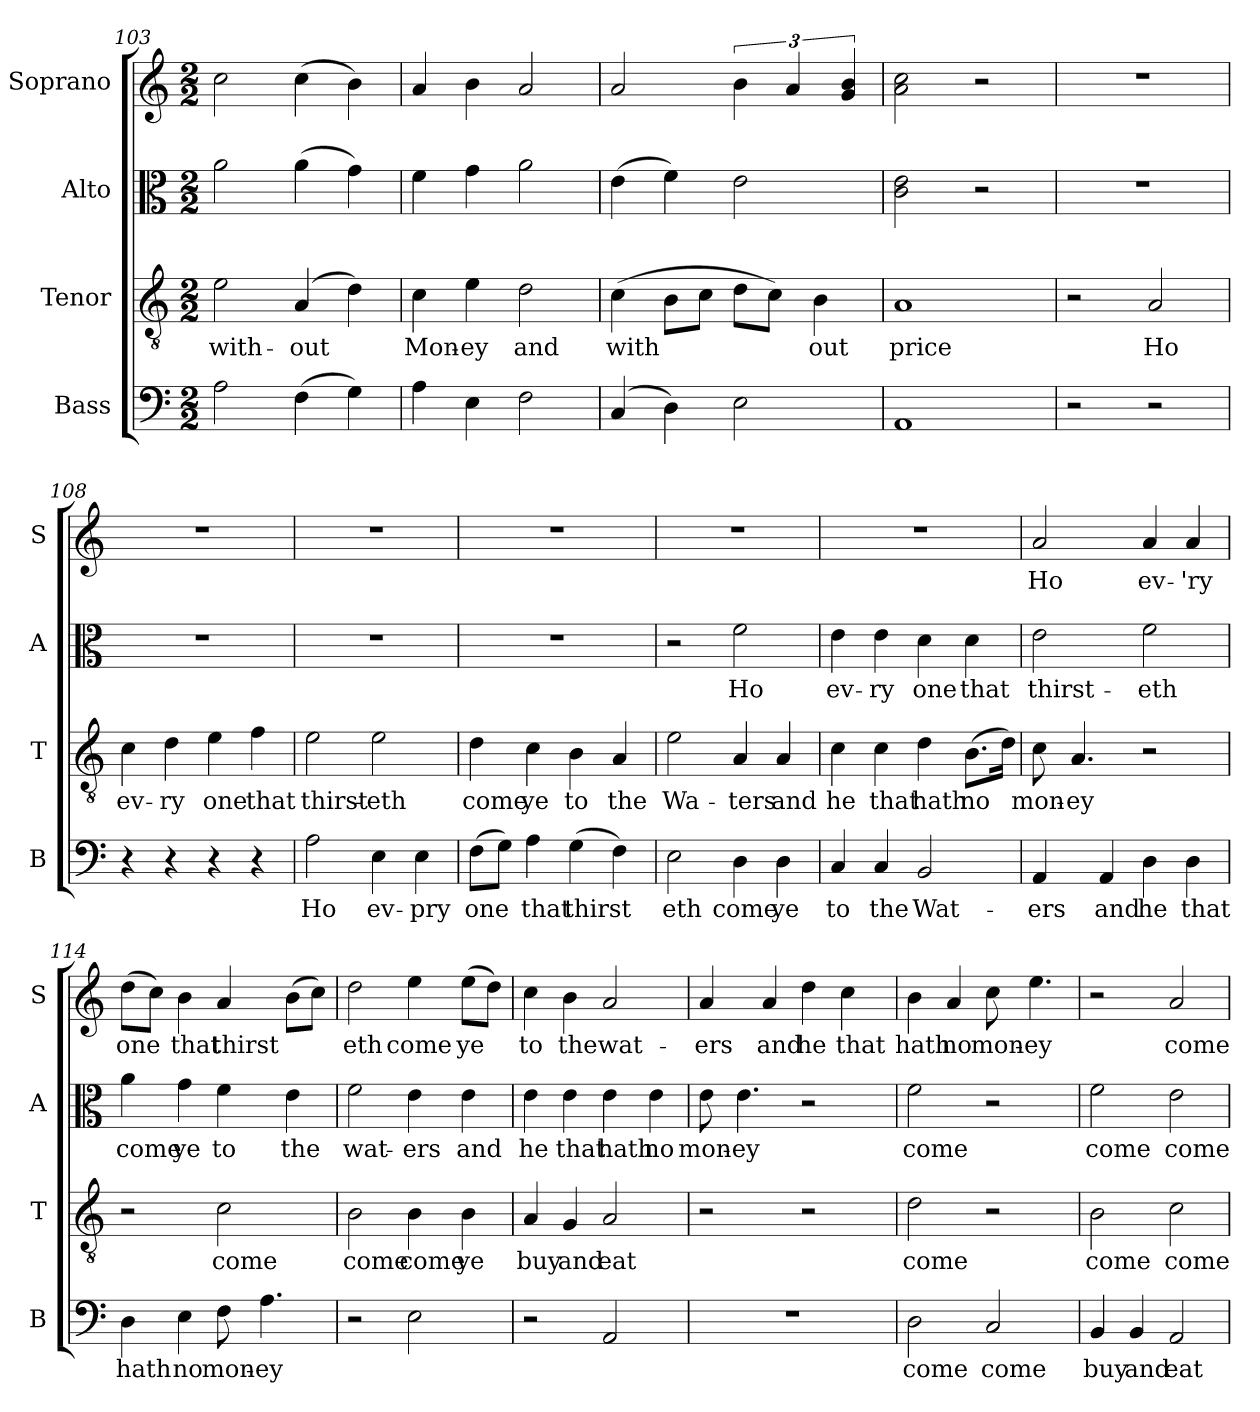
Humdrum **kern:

**kern	**text	**kern	**text	**kern	**text	**kern	**text
*part4	*part4	*part3	*part3	*part2	*part2	*part1	*part1
*staff4	*staff4	*staff3	*staff3	*staff2	*staff2	*staff1	*staff1
*I"Bass	*	*I"Tenor	*	*I"Alto	*	*I"Soprano	*
*I'B	*	*I'T	*	*I'A	*	*I'S	*
*clefF4	*	*clefGv2	*	*clefC3	*	*clefG2	*
*k[]	*	*k[]	*	*k[]	*	*k[]	*
*C:	*	*C:	*	*C:	*	*C:	*
*M2/2	*	*M2/2	*	*M2/2	*	*M2/2	*
=103	=103	=103	=103	=103	=103	=103	=103
2A\	.	2e\	with-	2a\	.	2cc\	.
(4F\	.	(4A/	-out	(4a\	.	(4cc\	.
4G\)	.	4d\)	.	4g\)	.	4b\)	.
!!LO:PB:g=z
=104	=104	=104	=104	=104	=104	=104	=104
4A\	.	4c\	Mon-	4f\	.	4a/	.
4E\	.	4e\	-ey	4g\	.	4b\	.
2F\	.	2d\	and	2a\	.	2a/	.
!!LO:PB:g=z
=105	=105	=105	=105	=105	=105	=105	=105
(4C/	.	(4c\	with	(4e\	.	2a/	.
4D\)	.	8B\L	.	4f\)	.	.	.
.	.	8c\J	.	.	.	.	.
2E\	.	8d\L	.	2e\	.	6b\	.
.	.	8c\J)	.	.	.	.	.
.	.	.	.	.	.	6a/	.
.	.	4B\	out	.	.	.	.
.	.	.	.	.	.	6g/ 6b/	.
=106	=106	=106	=106	=106	=106	=106	=106
1AA	.	1A	price	2c\ 2e\	.	2a\ 2cc\	.
.	.	.	.	2r	.	2r	.
=107	=107	=107	=107	=107	=107	=107	=107
2r	.	2r	.	1r	.	1r	.
2r	.	2A/	Ho	.	.	.	.
=108	=108	=108	=108	=108	=108	=108	=108
4r	.	4c\	ev-	1r	.	1r	.
4r	.	4d\	-ry	.	.	.	.
4r	.	4e\	one	.	.	.	.
4r	.	4f\	that	.	.	.	.
=109	=109	=109	=109	=109	=109	=109	=109
2A\	Ho	2e\	thirst-	1r	.	1r	.
4E\	ev-	2e\	-eth	.	.	.	.
4E\	-pry	.	.	.	.	.	.
!!LO:PB:g=z
=110	=110	=110	=110	=110	=110	=110	=110
(8F\L	one	4d\	come	1r	.	1r	.
8G\J)	.	.	.	.	.	.	.
4A\	that	4c\	ye	.	.	.	.
(4G\	thirst	4B\	to	.	.	.	.
4F\)	.	4A/	the	.	.	.	.
!!LO:PB:g=z
=111	=111	=111	=111	=111	=111	=111	=111
2E\	eth	2e\	Wa-	2r	.	1r	.
4D\	come	4A/	-ters	2f\	Ho	.	.
4D\	ye	4A/	and	.	.	.	.
=112	=112	=112	=112	=112	=112	=112	=112
4C/	to	4c\	he	4e\	ev-	1r	.
4C/	the	4c\	that	4e\	-ry	.	.
2BB/	Wat-	4d\	hath	4d\	one	.	.
.	.	(8.B\L	no	4d\	that	.	.
.	.	16d\Jk)	.	.	.	.	.
=113	=113	=113	=113	=113	=113	=113	=113
4AA/	-ers	8c\	mon-	2e\	thirst-	2a/	Ho
.	.	4.A/	-ey	.	.	.	.
4AA/	and	.	.	.	.	.	.
4D\	he	2r	.	2f\	-eth	4a/	ev-
4D\	that	.	.	.	.	4a/	-'ry
=114	=114	=114	=114	=114	=114	=114	=114
4D\	hath	2r	.	4a\	come	(8dd\L	one
.	.	.	.	.	.	8cc\J)	.
4E\	no	.	.	4g\	ye	4b\	that
8F\	mon-	2c\	come	4f\	to	4a/	thirst
4.A\	-ey	.	.	.	.	.	.
.	.	.	.	4e\	the	(8b\L	.
.	.	.	.	.	.	8cc\J)	.
!!LO:PB:g=z
=115	=115	=115	=115	=115	=115	=115	=115
2r	.	2B\	come	2f\	wat-	2dd\	eth
2E\	.	4B\	come	4e\	-ers	4ee\	come
.	.	4B\	ye	4e\	and	(8ee\L	ye
.	.	.	.	.	.	8dd\J)	.
=116	=116	=116	=116	=116	=116	=116	=116
2r	.	4A/	buy	4e\	he	4cc\	to
.	.	4G/	and	4e\	that	4b\	the
2AA/	.	2A/	eat	4e\	hath	2a/	wat-
.	.	.	.	4e\	no	.	.
=117	=117	=117	=117	=117	=117	=117	=117
1r	.	2r	.	8e\	mon-	4a/	-ers
.	.	.	.	4.e\	-ey	.	.
.	.	.	.	.	.	4a/	and
.	.	2r	.	2r	.	4dd\	he
.	.	.	.	.	.	4cc\	that
!!LO:PB:g=z
=118	=118	=118	=118	=118	=118	=118	=118
2D\	come	2d\	come	2f\	come	4b\	hath
.	.	.	.	.	.	4a/	no
2C/	come	2r	.	2r	.	8cc\	mon-
.	.	.	.	.	.	4.ee\	-ey
!!LO:PB:g=z
=119	=119	=119	=119	=119	=119	=119	=119
4BB/	buy	2B\	come	2f\	come	2r	.
4BB/	and	.	.	.	.	.	.
2AA/	eat	2c\	come	2e\	come	2a/	come
=	=	=	=	=	=	=	=
*-	*-	*-	*-	*-	*-	*-	*-
